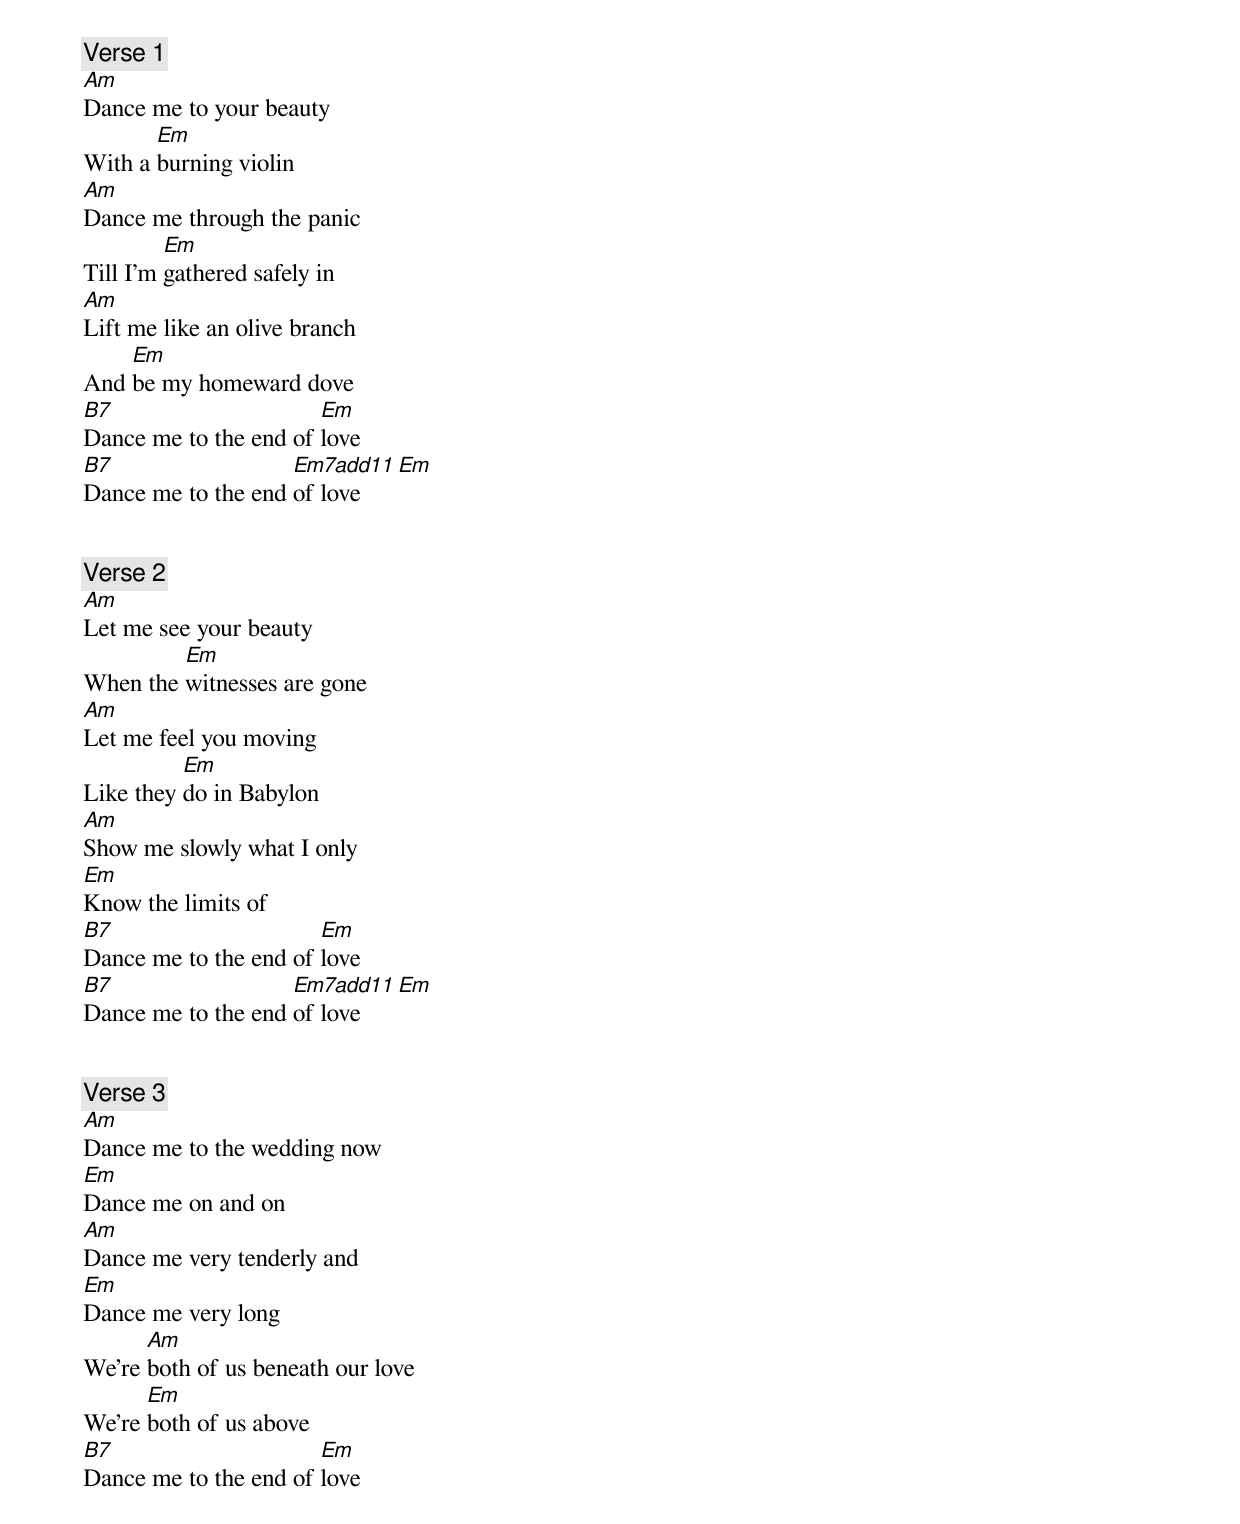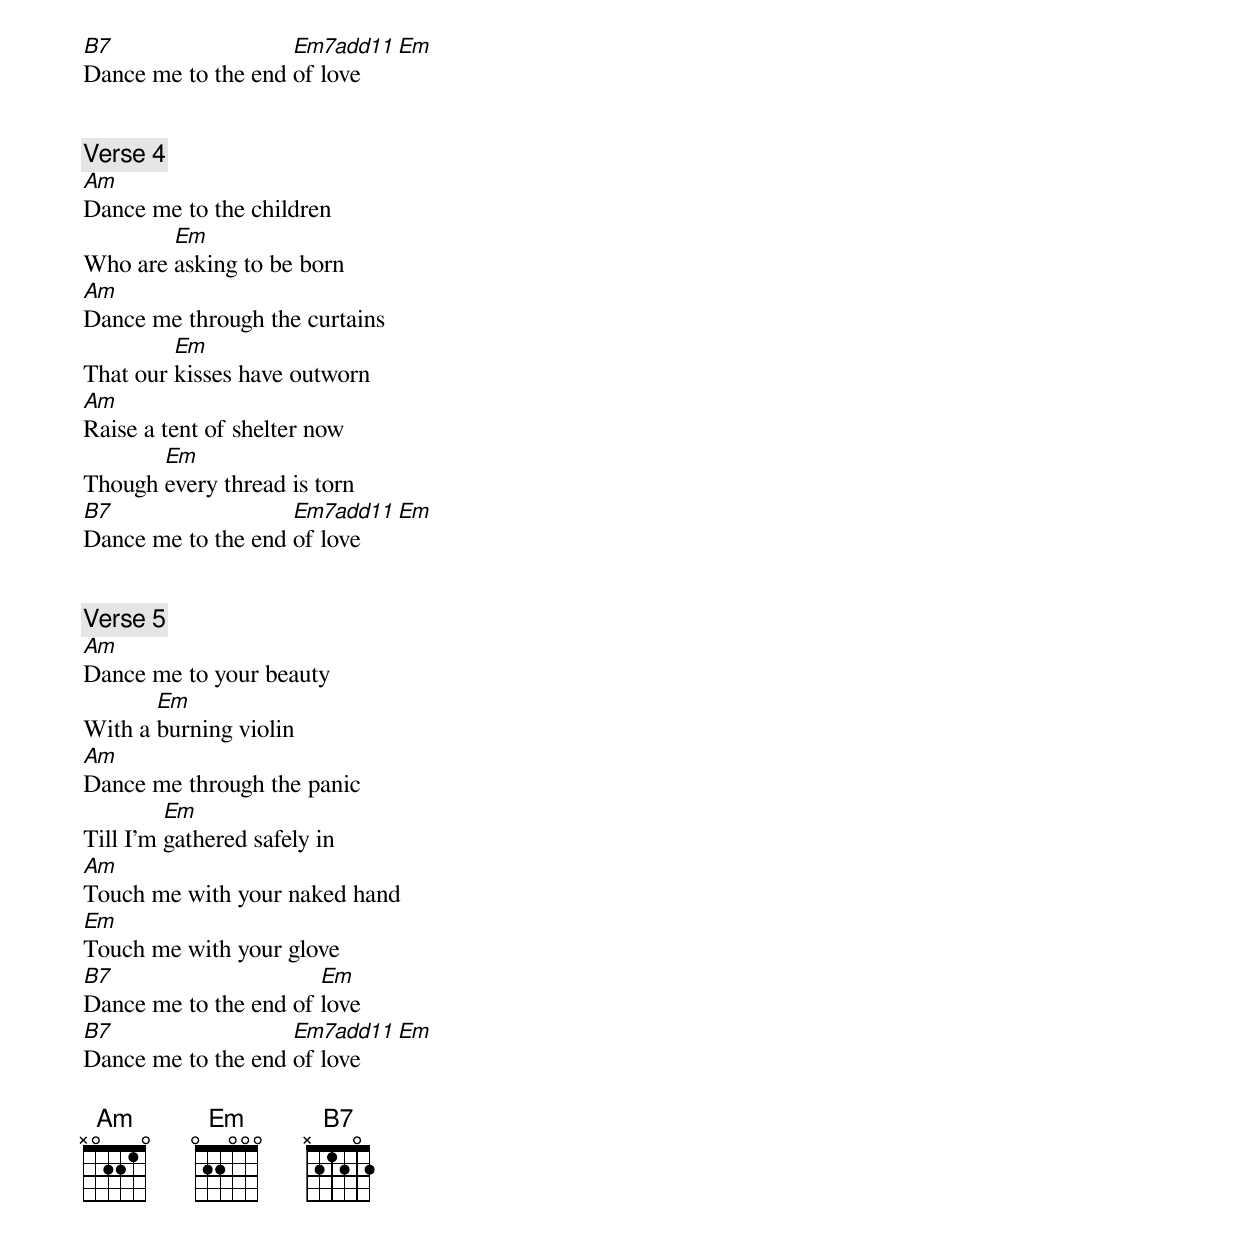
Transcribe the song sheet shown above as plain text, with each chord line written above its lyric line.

<pre>

[Verse 1]
Am
Dance me to your beauty
       Em
With a burning violin
Am
Dance me through the panic
         Em
Till I'm gathered safely in
Am
Lift me like an olive branch
    Em
And be my homeward dove
B7                     Em
Dance me to the end of love
B7                  Em7add11 Em
Dance me to the end of love


[Verse 2]
Am
Let me see your beauty
         Em
When the witnesses are gone
Am
Let me feel you moving
          Em
Like they do in Babylon
Am
Show me slowly what I only
Em
Know the limits of
B7                     Em
Dance me to the end of love
B7                  Em7add11 Em
Dance me to the end of love


[Verse 3]
Am
Dance me to the wedding now
Em
Dance me on and on
Am
Dance me very tenderly and
Em
Dance me very long
      Am
We're both of us beneath our love
      Em
We're both of us above
B7                     Em
Dance me to the end of love
B7                  Em7add11 Em
Dance me to the end of love


[Verse 4]
Am
Dance me to the children
        Em
Who are asking to be born
Am
Dance me through the curtains
         Em
That our kisses have outworn
Am
Raise a tent of shelter now
       Em
Though every thread is torn
B7                  Em7add11 Em
Dance me to the end of love


[Verse 5]
Am
Dance me to your beauty
       Em
With a burning violin
Am
Dance me through the panic
         Em
Till I'm gathered safely in
Am
Touch me with your naked hand
Em
Touch me with your glove
B7                     Em
Dance me to the end of love
B7                  Em7add11 Em
Dance me to the end of love
</pre>
